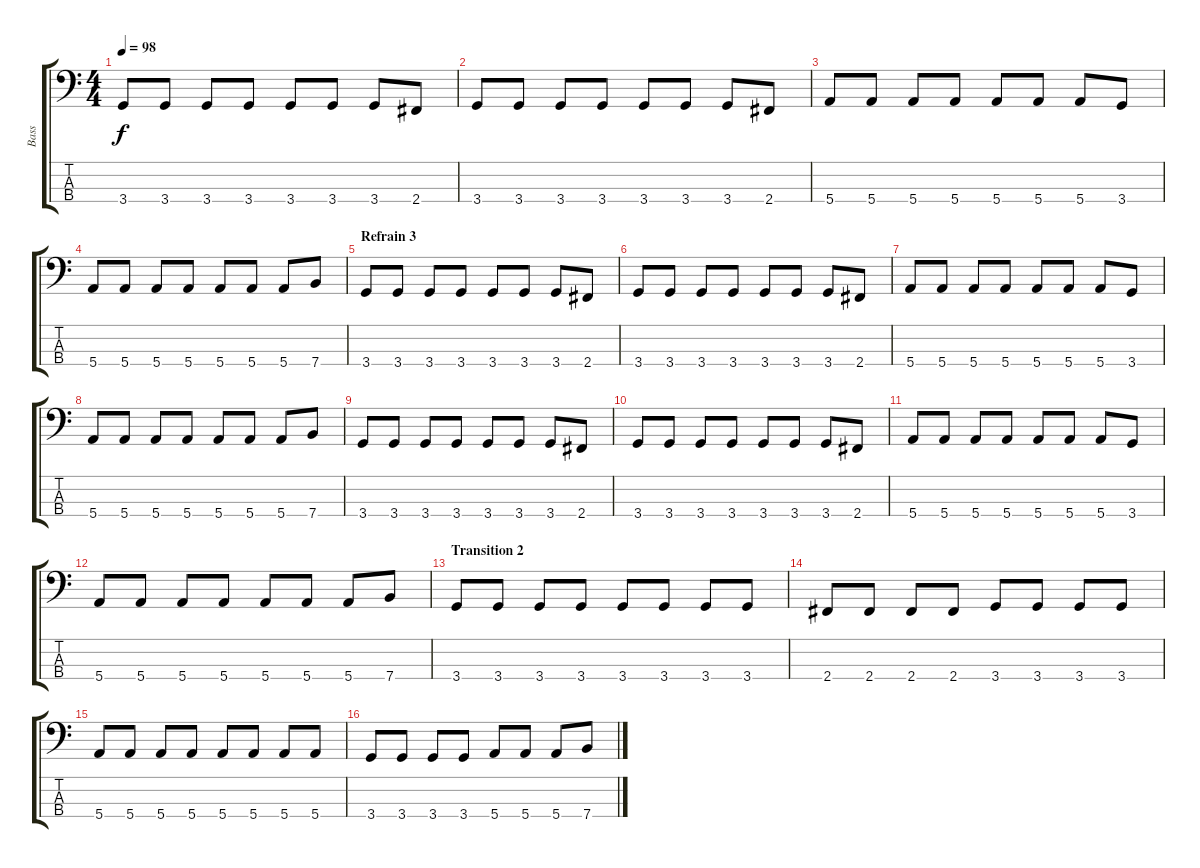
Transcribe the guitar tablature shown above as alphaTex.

\track ("Bass" "Bass") {instrument electricbasspick}
\staff {score tabs}
\tuning (G2 D2 A1 E1) {hide}
\ts (4 4)
\tempo 98
\clef f4
\ks c
3.4.8{dy f} 3.4.8 3.4.8 3.4.8 3.4.8 3.4.8 3.4.8 2.4.8 |
3.4.8 3.4.8 3.4.8 3.4.8 3.4.8 3.4.8 3.4.8 2.4.8 |
5.4.8 5.4.8 5.4.8 5.4.8 5.4.8 5.4.8 5.4.8 3.4.8 |
5.4.8 5.4.8 5.4.8 5.4.8 5.4.8 5.4.8 5.4.8 7.4.8 |
\section ("" "Refrain 3")
3.4.8 3.4.8 3.4.8 3.4.8 3.4.8 3.4.8 3.4.8 2.4.8 |
3.4.8 3.4.8 3.4.8 3.4.8 3.4.8 3.4.8 3.4.8 2.4.8 |
5.4.8 5.4.8 5.4.8 5.4.8 5.4.8 5.4.8 5.4.8 3.4.8 |
5.4.8 5.4.8 5.4.8 5.4.8 5.4.8 5.4.8 5.4.8 7.4.8 |
3.4.8 3.4.8 3.4.8 3.4.8 3.4.8 3.4.8 3.4.8 2.4.8 |
3.4.8 3.4.8 3.4.8 3.4.8 3.4.8 3.4.8 3.4.8 2.4.8 |
5.4.8 5.4.8 5.4.8 5.4.8 5.4.8 5.4.8 5.4.8 3.4.8 |
5.4.8 5.4.8 5.4.8 5.4.8 5.4.8 5.4.8 5.4.8 7.4.8 |
\section ("" "Transition 2")
3.4.8 3.4.8 3.4.8 3.4.8 3.4.8 3.4.8 3.4.8 3.4.8 |
2.4.8 2.4.8 2.4.8 2.4.8 3.4.8 3.4.8 3.4.8 3.4.8 |
5.4.8 5.4.8 5.4.8 5.4.8 5.4.8 5.4.8 5.4.8 5.4.8 |
3.4.8 3.4.8 3.4.8 3.4.8 5.4.8 5.4.8 5.4.8 7.4.8
